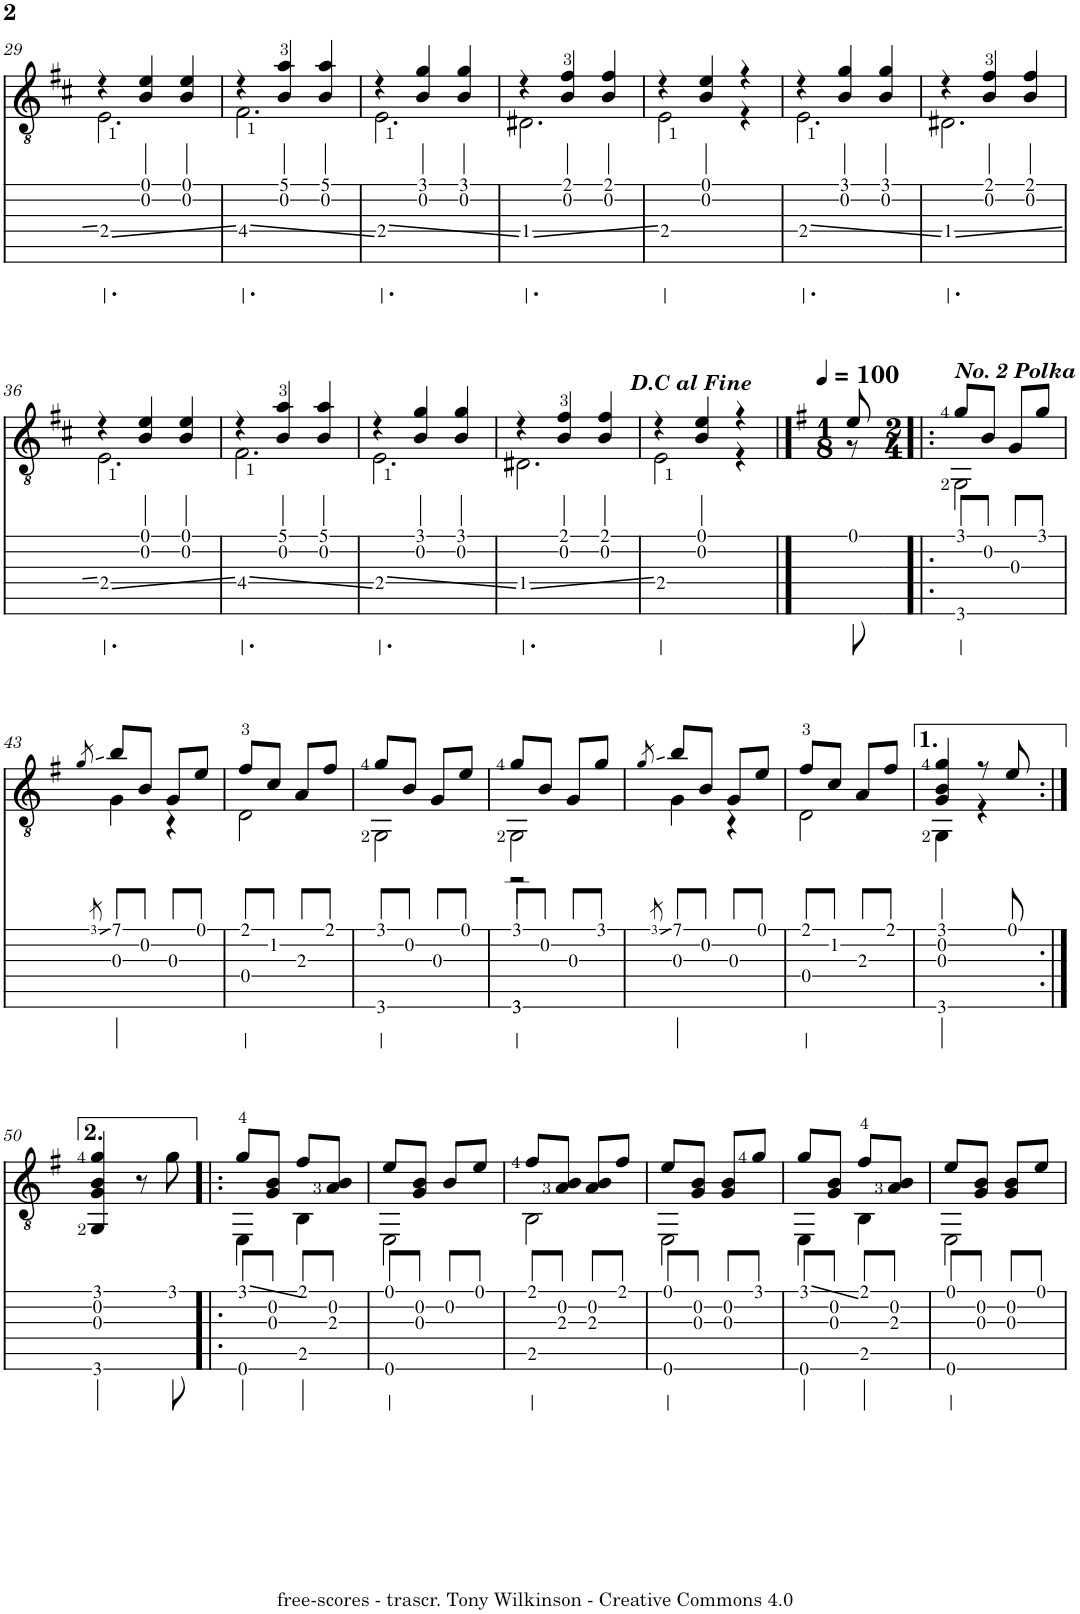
**kern	**kern
*part2	*part1
*staff2	*staff1
*I"Chitarra classica (Intavolatura)	*I"Chitarra classica
!!LO:PB:g=z
*	*clefGv2
*k[f#c#]	*k[f#c#]
*M3/4	*M3/4
=29	=29
*^	*^
4r	2.E\	4r	2.E\
4B/ 4e/	.	4B/ 4e/	.
4B/ 4e/	.	4B/ 4e/	.
=30	=30	=30	=30
4r	2.F#\	4r	2.F#\
4B/ 4a/	.	4B/ 4a/	.
4B/ 4a/	.	4B/ 4a/	.
=31	=31	=31	=31
4r	2.E\	4r	2.E\
4B/ 4g/	.	4B/ 4g/	.
4B/ 4g/	.	4B/ 4g/	.
=32	=32	=32	=32
4r	2.D#X\	4r	2.D#X\
4B/ 4f#/	.	4B/ 4f#/	.
4B/ 4f#/	.	4B/ 4f#/	.
=33	=33	=33	=33
4r	2E\	4r	2E\
4B/ 4e/	.	4B/ 4e/	.
4r	4r	4r	4r
=34	=34	=34	=34
4r	2.E\	4r	2.E\
4B/ 4g/	.	4B/ 4g/	.
4B/ 4g/	.	4B/ 4g/	.
=35	=35	=35	=35
4r	2.D#X\	4r	2.D#X\
4B/ 4f#/	.	4B/ 4f#/	.
4B/ 4f#/	.	4B/ 4f#/	.
!!LO:LB:g=z	!!
=36	=36	=36	=36
4r	2.E\	4r	2.E\
4B/ 4e/	.	4B/ 4e/	.
4B/ 4e/	.	4B/ 4e/	.
=37	=37	=37	=37
4r	2.F#\	4r	2.F#\
4B/ 4a/	.	4B/ 4a/	.
4B/ 4a/	.	4B/ 4a/	.
=38	=38	=38	=38
4r	2.E\	4r	2.E\
4B/ 4g/	.	4B/ 4g/	.
4B/ 4g/	.	4B/ 4g/	.
=39	=39	=39	=39
4r	2.D#X\	4r	2.D#X\
4B/ 4f#/	.	4B/ 4f#/	.
4B/ 4f#/	.	4B/ 4f#/	.
=40	=40	=40	=40
4r	2E\	4r	2E\
4B/ 4e/	.	4B/ 4e/	.
4r	4r	4r	4r
*v	*v	*	*
==41	==41	==41
*k[f#]	*k[f#]	*
*M1/8	*M1/8	*
*	*MM100	*
8e\	8e/	8r
=42!|:	=42!|:	=42!|:
*M2/4	*M2/4	*
*^	*	*
!	!	!LO:TX:a:Bi:t=No. 2 Polka	!
8g/L	2GG\	8g/L	2GG\
8B/J	.	8B/J	.
8G/L	.	8G/L	.
8g/J	.	8g/J	.
!!LO:LB:g=z	!!
=43	=43	=43	=43
8qg/	.	8qg/	.
8b/L	4G\	8b/L	4G\
8B/J	.	8B/J	.
8G/L	4r	8G/L	4r
8e/J	.	8e/J	.
=44	=44	=44	=44
8f#/L	2D\	8f#/L	2D\
8c/J	.	8c/J	.
8A/L	.	8A/L	.
8f#/J	.	8f#/J	.
=45	=45	=45	=45
8g/L	2GG\	8g/L	2GG\
8B/J	.	8B/J	.
8G/L	.	8G/L	.
8e/J	.	8e/J	.
=46	=46	=46	=46
*	*^	*	*^
8g/L	2GG\	2GG/	8g/L	2GG\	2r
8B/J	.	.	8B/J	.	.
8G/L	.	.	8G/L	.	.
8g/J	.	.	8g/J	.	.
*v	*v	*v	*	*	*
*	*v	*v	*v
=47	=47
8qg/	8qg/
*^	*^
8b/L	4G\	8b/L	4G\
8B/J	.	8B/J	.
8G/L	4r	8G/L	4r
8e/J	.	8e/J	.
=48	=48	=48	=48
8f#/L	2D\	8f#/L	2D\
8c/J	.	8c/J	.
8A/L	.	8A/L	.
8f#/J	.	8f#/J	.
=49	=49	=49	=49
4G/ 4B/ 4g/	4GG\	4G/ 4B/ 4g/	4GG\
8r	4r	8r	4r
8e/	.	8e/	.
*v	*v	*	*
*	*v	*v
!!LO:LB:g=z
=50:|!	=50:|!
4GG\ 4G\ 4B\ 4g\	4GG/ 4G/ 4B/ 4g/
8r	8r
8g\	8g\
=51!|:	=51!|:
*^	*^
8g/L	4EE\	8g/L	4EE\
8G/ 8B/J	.	8G/ 8B/J	.
8f#/L	4BB\	8f#/L	4BB\
8A/ 8B/J	.	8A/ 8B/J	.
=52	=52	=52	=52
8e/L	2EE\	8e/L	2EE\
8G/ 8B/J	.	8G/ 8B/J	.
8B/L	.	8B/L	.
8e/J	.	8e/J	.
=53	=53	=53	=53
8f#/L	2BB\	8f#/L	2BB\
8A/ 8B/J	.	8A/ 8B/J	.
8A/ 8B/L	.	8A/ 8B/L	.
8f#/J	.	8f#/J	.
=54	=54	=54	=54
8e/L	2EE\	8e/L	2EE\
8G/ 8B/J	.	8G/ 8B/J	.
8G/ 8B/L	.	8G/ 8B/L	.
8g/J	.	8g/J	.
=55	=55	=55	=55
8g/L	4EE\	8g/L	4EE\
8G/ 8B/J	.	8G/ 8B/J	.
8f#/L	4BB\	8f#/L	4BB\
8A/ 8B/J	.	8A/ 8B/J	.
=56	=56	=56	=56
8e/L	2EE\	8e/L	2EE\
8G/ 8B/J	.	8G/ 8B/J	.
8G/ 8B/L	.	8G/ 8B/L	.
8e/J	.	8e/J	.
*v	*v	*	*
*	*v	*v
=	=
*-	*-
